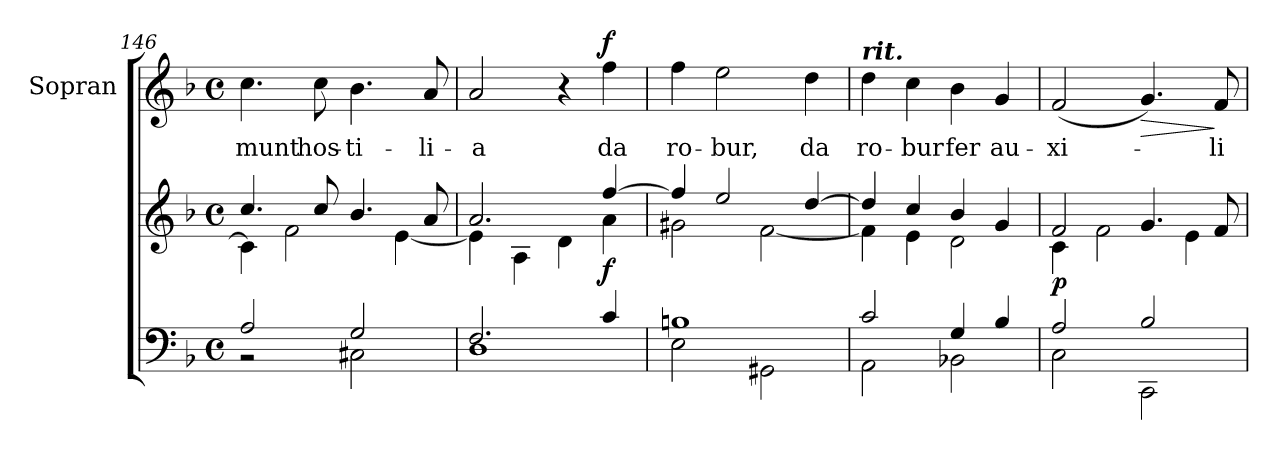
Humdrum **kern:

**kern	**kern	**dynam	**kern	**text	**dynam
*part2	*part2	*part2	*part1	*part1	*part1
*staff3	*staff2	*staff2/3	*staff1	*staff1	*staff1
*	*	*	*I"Sopran	*	*
*	*	*	*I'S.	*	*
*clefF4	*clefG2	*	*clefG2	*	*
*k[b-]	*k[b-]	*	*k[b-]	*	*
*F:	*F:	*	*F:	*	*
*M4/4	*M4/4	*	*M4/4	*	*
*met(c)	*met(c)	*	*met(c)	*	*
=146	=146	=146	=146	=146	=146
*^	*^	*	*	*	*
!	!	!	!	!	!	!LO:LY:b	!
2A/	2rBB	4.cc/	4c\]	.	4.cc\	-munt	.
.	.	.	2f\	.	.	.	.
!	!	!	!	!	!	!LO:LY:b	!
.	.	8cc/	.	.	8cc\	hos-	.
!	!	!	!	!	!	!LO:LY:b	!
2G/	2C#X\	4.b-/	.	.	4.b-\	-ti-	.
.	.	.	[<4e\	.	.	.	.
!	!	!	!	!	!	!LO:LY:b	!
.	.	8a/	.	.	8a/	-li-	.
!!LO:LB:g=z
=147	=147	=147	=147	=147	=147	=147	=147
!	!	!	!	!	!	!LO:LY:b	!
2.F/	1D	2.a/	4e\]	.	2a/	-a	.
.	.	.	4A\	.	.	.	.
.	.	.	4d\	.	4r	.	.
!	!	!	!	!LO:DY:b	!	!LO:LY:b	!LO:DY:a
4c/	.	[>4ff/	4a\	f	4ff\	da	f
=148	=148	=148	=148	=148	=148	=148	=148
!	!	!	!	!	!	!LO:LY:b	!
1Bn	2E\	4ff/]	2g#X\	.	4ff\	ro-	.
!	!	!	!	!	!	!LO:LY:b	!
.	.	2ee/	.	.	2ee\	-bur,	.
.	2GG#X\	.	[<2f\	.	.	.	.
!	!	!	!	!	!	!LO:LY:b	!
.	.	[>4dd/	.	.	4dd\	da	.
=149	=149	=149	=149	=149	=149	=149	=149
!	!	!	!	!	!LO:TX:a:Bi:t=rit.	!	!
!	!	!	!	!	!	!LO:LY:b	!
2c/	2AA\	4dd/]	4f\]	.	4dd\	ro-	.
!	!	!	!	!	!	!LO:LY:b	!
.	.	4cc/	4e\	.	4cc\	-bur	.
!	!	!	!	!	!	!LO:LY:b	!
4G/	2BB-X\	4b-/	2d\	.	4b-\	fer	.
!	!	!	!	!	!	!LO:LY:b	!
4B-/	.	4g/	.	.	4g/	au-	.
=150	=150	=150	=150	=150	=150	=150	=150
!	!	!	!	!LO:DY:b	!	!LO:LY:b	!
2A/	2C\	2f/	4c\	p	(<2f/	-xi-	.
.	.	.	2f\	.	.	.	.
!	!	!	!	!	!	!	!LO:HP:b
2B-/	2CC\	4.g/	.	.	4.g/)	.	>
.	.	.	4e\	.	.	.	.
!	!	!	!	!	!	!LO:LY:b	!
.	.	8f/	.	.	8f/	-li-	]
*v	*v	*	*	*	*	*	*
*	*v	*v	*	*	*	*
=	=	=	=	=	=
*-	*-	*-	*-	*-	*-
